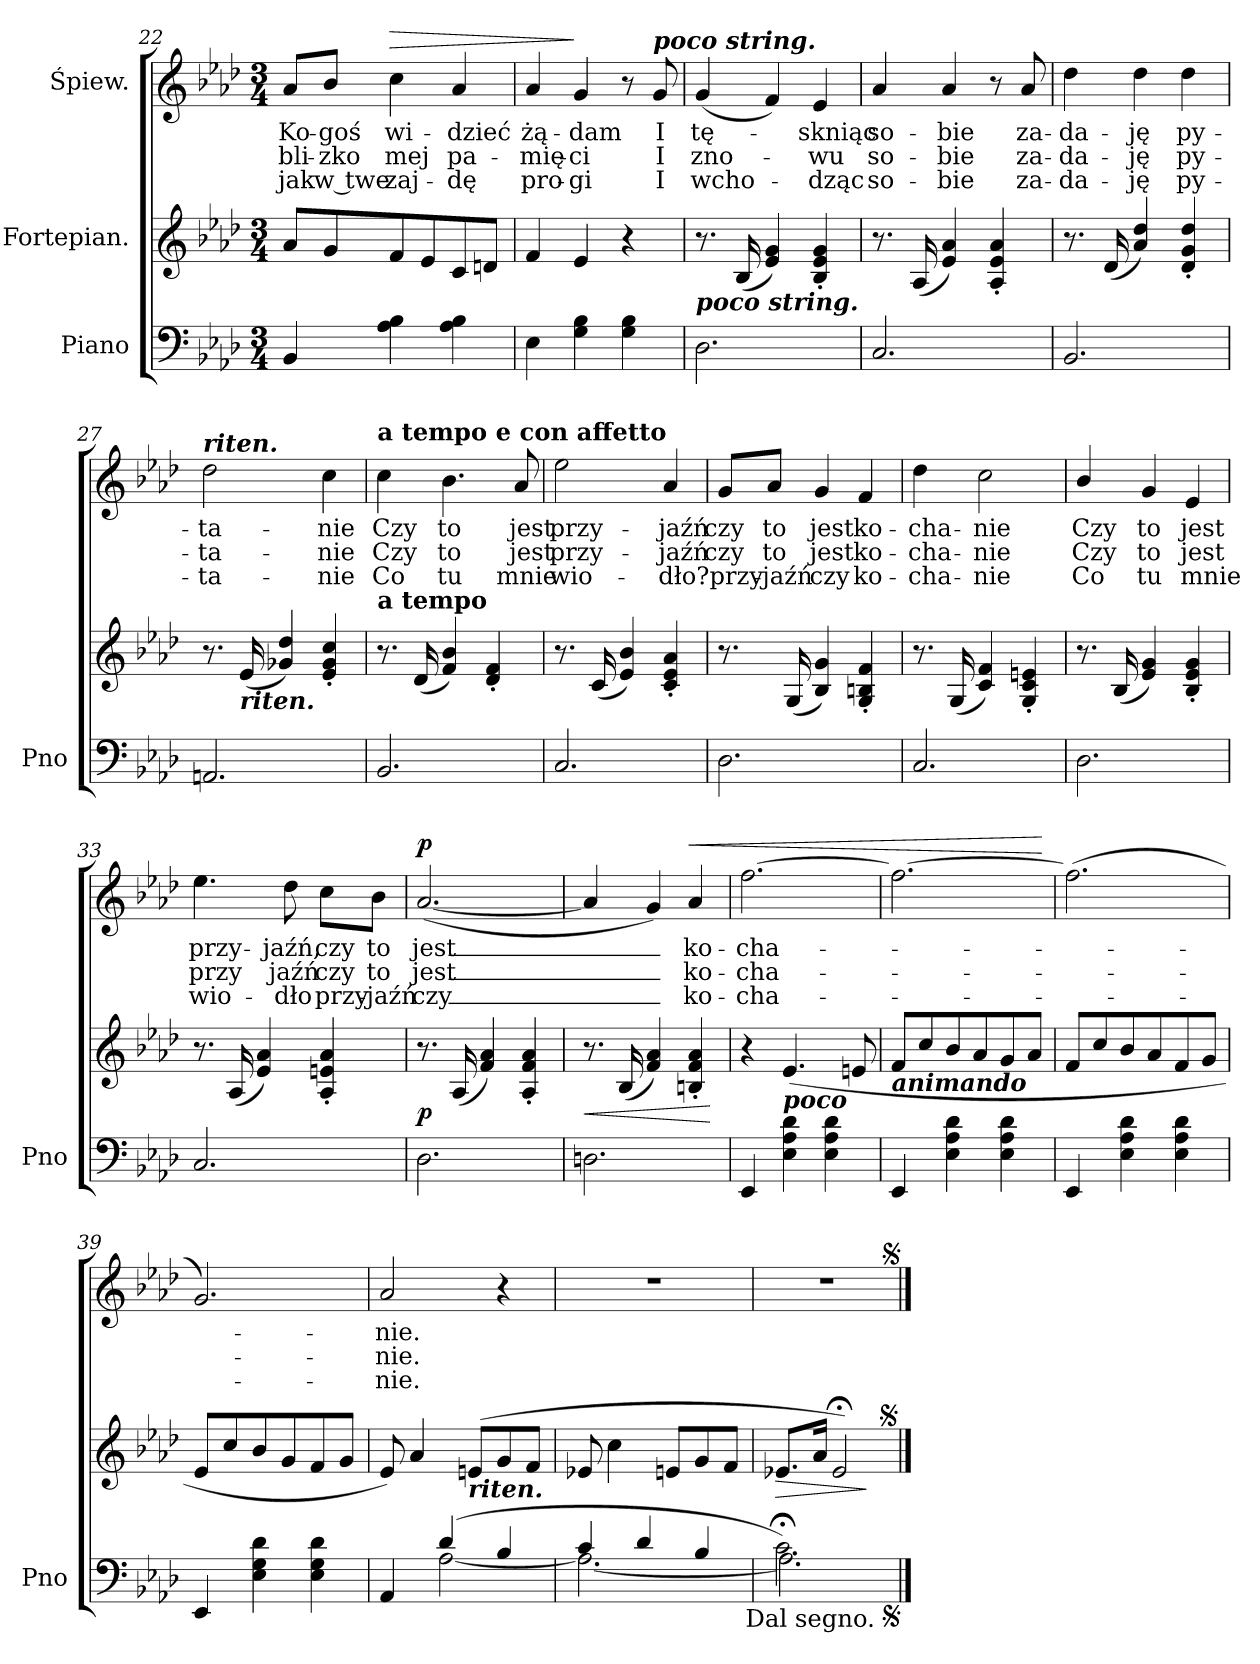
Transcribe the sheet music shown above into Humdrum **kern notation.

**kern	**kern	**dynam	**kern	**text	**text	**text	**dynam
*part3	*part2	*part2	*part1	*part1	*part1	*part1	*part1
*staff3	*staff2	*staff2	*staff1	*staff1	*staff1	*staff1	*staff1
*I"Piano	*I"Fortepian.	*	*I"Śpiew.	*	*	*	*
*I'Pno	*	*	*	*	*	*	*
*clefF4	*clefG2	*	*clefG2	*	*	*	*
*k[b-e-a-d-]	*k[b-e-a-d-]	*	*k[b-e-a-d-]	*	*	*	*
*A-:	*A-:	*	*A-:	*	*	*	*
*M3/4	*M3/4	*	*M3/4	*	*	*	*
=22	=22	=22	=22	=22	=22	=22	=22
4BB-/	8a-/L	.	8a-/L	Ko-	bli-	jak	.
.	8g/	.	8b-/J	-goś	-zko	w twe	.
!	!	!	!	!	!	!	!LO:HP:a
4A-\ 4B-\	8f/	.	4cc\	wi-	mej	zaj-	>
.	8e-/	.	.	.	.	.	.
4A-\ 4B-\	8c/	.	4a-/	-dzieć	pa-	-dę	.
.	8dn/J	.	.	.	.	.	.
=23	=23	=23	=23	=23	=23	=23	=23
4E-\	4f/	.	4a-/	żą-	-mię-	pro-	.
4G\ 4B-\	4e-/	.	4g/	-dam	-ci	-gi	]
4G\ 4B-\	4r	.	8r	.	.	.	.
!	!	!	!LO:TX:a:Bi:t=poco string.	!	!	!	!
.	.	.	8g/	I	I	I	.
=24	=24	=24	=24	=24	=24	=24	=24
!	!LO:TX:b:Bi:t=poco string.	!	!	!	!	!	!
2.D-\	8.r	.	(4g/	tę-	zno-	wcho-	.
.	(16B-/	.	.	.	.	.	.
.	4e-/ 4g/)	.	4f/)	.	.	.	.
.	4B-'/ 4e-'/ 4g'/	.	4e-/	-skniąc	-wu	-dząc	.
=25	=25	=25	=25	=25	=25	=25	=25
2.C/	8.r	.	4a-/	so-	so-	so-	.
.	(16A-/	.	.	.	.	.	.
.	4e-/ 4a-/)	.	4a-/	-bie	-bie	-bie	.
.	4A-'/ 4e-'/ 4a-'/	.	8r	.	.	.	.
.	.	.	8a-/	za-	za-	za-	.
=26	=26	=26	=26	=26	=26	=26	=26
2.BB-/	8.r	.	4dd-\	-da-	-da-	-da-	.
.	(16d-/	.	.	.	.	.	.
.	4a-/ 4dd-/)	.	4dd-\	-ję	-ję	-ję	.
.	4d-'/ 4g'/ 4dd-'/	.	4dd-\	py-	py-	py-	.
=27	=27	=27	=27	=27	=27	=27	=27
!	!	!	!LO:TX:a:Bi:t=riten.	!	!	!	!
2.AAn/	8.r	.	2dd-\	-ta-	-ta-	-ta-	.
!	!LO:TX:b:Bi:t=riten.	!	!	!	!	!	!
.	(16e-/	.	.	.	.	.	.
.	4g-X/ 4dd-/)	.	.	.	.	.	.
.	4e-'/ 4g-'/ 4cc'/	.	4cc\	-nie	-nie	-nie	.
=28	=28	=28	=28	=28	=28	=28	=28
!	!	!	!LO:TX:a:B:t=a tempo e con affetto	!	!	!	!
!	!LO:TX:a:B:t=a tempo	!	!	!	!	!	!
2.BB-/	8.r	.	4cc\	Czy	Czy	Co	.
.	(16d-/	.	.	.	.	.	.
.	4f/ 4b-/)	.	4.b-\	to	to	tu	.
.	4d-'/ 4f'/	.	.	.	.	.	.
.	.	.	8a-/	jest	jest	mnie	.
=29	=29	=29	=29	=29	=29	=29	=29
2.C/	8.r	.	2ee-\	przy-	przy-	wio-	.
.	(16c/	.	.	.	.	.	.
.	4e-/ 4b-/)	.	.	.	.	.	.
.	4c'/ 4e-'/ 4a-'/	.	4a-/	-jaźń	-jaźń	-dło?	.
=30	=30	=30	=30	=30	=30	=30	=30
2.D-\	8.r	.	8g/L	czy	czy	przy-	.
.	.	.	8a-/J	to	to	-jaźń	.
.	(16G/	.	.	.	.	.	.
.	4B-/ 4g/)	.	4g/	jest	jest	czy	.
.	4G'/ 4Bn'/ 4f'/	.	4f/	ko-	ko-	ko-	.
=31	=31	=31	=31	=31	=31	=31	=31
2.C/	8.r	.	4dd-\	-cha-	-cha-	-cha-	.
.	(16G/	.	.	.	.	.	.
.	4c/ 4f/)	.	2cc\	-nie	-nie	-nie	.
.	4G'/ 4c'/ 4en'/	.	.	.	.	.	.
=32	=32	=32	=32	=32	=32	=32	=32
2.D-\	8.r	.	4b-/	Czy	Czy	Co	.
.	(16B-/	.	.	.	.	.	.
.	4e-/ 4g/)	.	4g/	to	to	tu	.
.	4B-'/ 4e-'/ 4g'/	.	4e-/	jest	jest	mnie	.
=33	=33	=33	=33	=33	=33	=33	=33
2.C/	8.r	.	4.ee-\	przy-	przy	wio-	.
.	(16A-/	.	.	.	.	.	.
.	4e-/ 4a-/)	.	.	.	.	.	.
.	.	.	8dd-\	-jaźń,	jaźń	-dło	.
.	4A-'/ 4en'/ 4a-'/	.	8cc\L	czy	czy	przy-	.
.	.	.	8b-\J	to	to	-jaźń	.
=34	=34	=34	=34	=34	=34	=34	=34
!	!	!	!	!	!	!	!LO:DY:a
2.D-\	8.r	p	([2.a-/	jest_	jest_	czy_	p
.	(16A-/	.	.	.	.	.	.
.	4f/ 4a-/)	.	.	.	.	.	.
.	4A-'/ 4f'/ 4a-'/	.	.	.	.	.	.
=35	=35	=35	=35	=35	=35	=35	=35
!	!	!LO:HP:b	!	!	!	!	!
2.Dn\	8.r	<	4a-/]	.	.	.	.
.	(16B-/	.	.	.	.	.	.
.	4f/ 4a-/)	.	4g/)	.	.	.	.
!	!	!	!	!	!	!	!LO:HP:a
.	4Bn'/ 4f'/ 4a-'/	.	4a-/	ko-	ko-	ko-	<
.	.	[	.	.	.	.	.
=36	=36	=36	=36	=36	=36	=36	=36
4EE-/	4r	.	[2.ff\	-cha-	-cha-	-cha-	.
!	!LO:TX:b:Bi:t=poco	!	!	!	!	!	!
4E-\ 4A-\ 4d-\	(4.e-/	.	.	.	.	.	.
4E-\ 4A-\ 4d-\	.	.	.	.	.	.	.
.	8en/	.	.	.	.	.	.
=37	=37	=37	=37	=37	=37	=37	=37
!	!LO:TX:b:Bi:t=animando	!	!	!	!	!	!
4EE-/	8f/L	.	2.ff\_	.	.	.	.
.	8cc/	.	.	.	.	.	.
4E-\ 4A-\ 4d-\	8b-/	.	.	.	.	.	.
.	8a-/	.	.	.	.	.	.
4E-\ 4A-\ 4d-\	8g/	.	.	.	.	.	.
.	8a-/J	.	.	.	.	.	.
.	.	.	.	.	.	.	[
=38	=38	=38	=38	=38	=38	=38	=38
4EE-/	8f/L	.	(2.ff\]	.	.	.	.
.	8cc/	.	.	.	.	.	.
4E-\ 4A-\ 4d-\	8b-/	.	.	.	.	.	.
.	8a-/	.	.	.	.	.	.
4E-\ 4A-\ 4d-\	8f/	.	.	.	.	.	.
.	8g/J	.	.	.	.	.	.
=39	=39	=39	=39	=39	=39	=39	=39
4EE-/	8e-/L	.	2.g/)	.	.	.	.
.	8cc/	.	.	.	.	.	.
4E-\ 4G\ 4d-\	8b-/	.	.	.	.	.	.
.	8g/	.	.	.	.	.	.
4E-\ 4G\ 4d-\	8f/	.	.	.	.	.	.
.	8g/J	.	.	.	.	.	.
=40	=40	=40	=40	=40	=40	=40	=40
*^	*	*	*	*	*	*	*
4AA-/	4ryy	8e-/)	.	2a-/	-nie.	-nie.	-nie.	.
.	.	4a-/	.	.	.	.	.	.
(4d-/	[2A-\	.	.	.	.	.	.	.
!	!	!LO:TX:b:Bi:t=riten.	!	!	!	!	!	!
.	.	(8en/L	.	.	.	.	.	.
4B-/	.	8g/	.	4r	.	.	.	.
.	.	8f/J	.	.	.	.	.	.
=41	=41	=41	=41	=41	=41	=41	=41	=41
4c/	2.A-\_	8e-X/	.	2.r	.	.	.	.
.	.	4cc\	.	.	.	.	.	.
4d-/	.	.	.	.	.	.	.	.
.	.	8en/L	.	.	.	.	.	.
4B-/	.	8g/	.	.	.	.	.	.
.	.	8f/J	.	.	.	.	.	.
=42	=42	=42	=42	=42	=42	=42	=42	=42
!	!	!	!LO:HP:b	!	!	!	!	!
2.c;<\)	2.A-\]	8.e-X/L	>	2.r	.	.	.	.
.	.	16a-/Jk	.	.	.	.	.	.
.	.	2e-;</)	.	.	.	.	.	.
*v	*v	*	*	*	*	*	*	*
.	.	]	.	.	.	.	.
!	!	!	!LO:TX:a:t=[segno]	!	!	!	!
!	!LO:TX:a:t=[segno]	!	!	!	!	!	!
!LO:TX:b:t=Dal segno. [segno]	!	!	!	!	!	!	!
==	==	==	==	==	==	==	==
*-	*-	*-	*-	*-	*-	*-	*-
